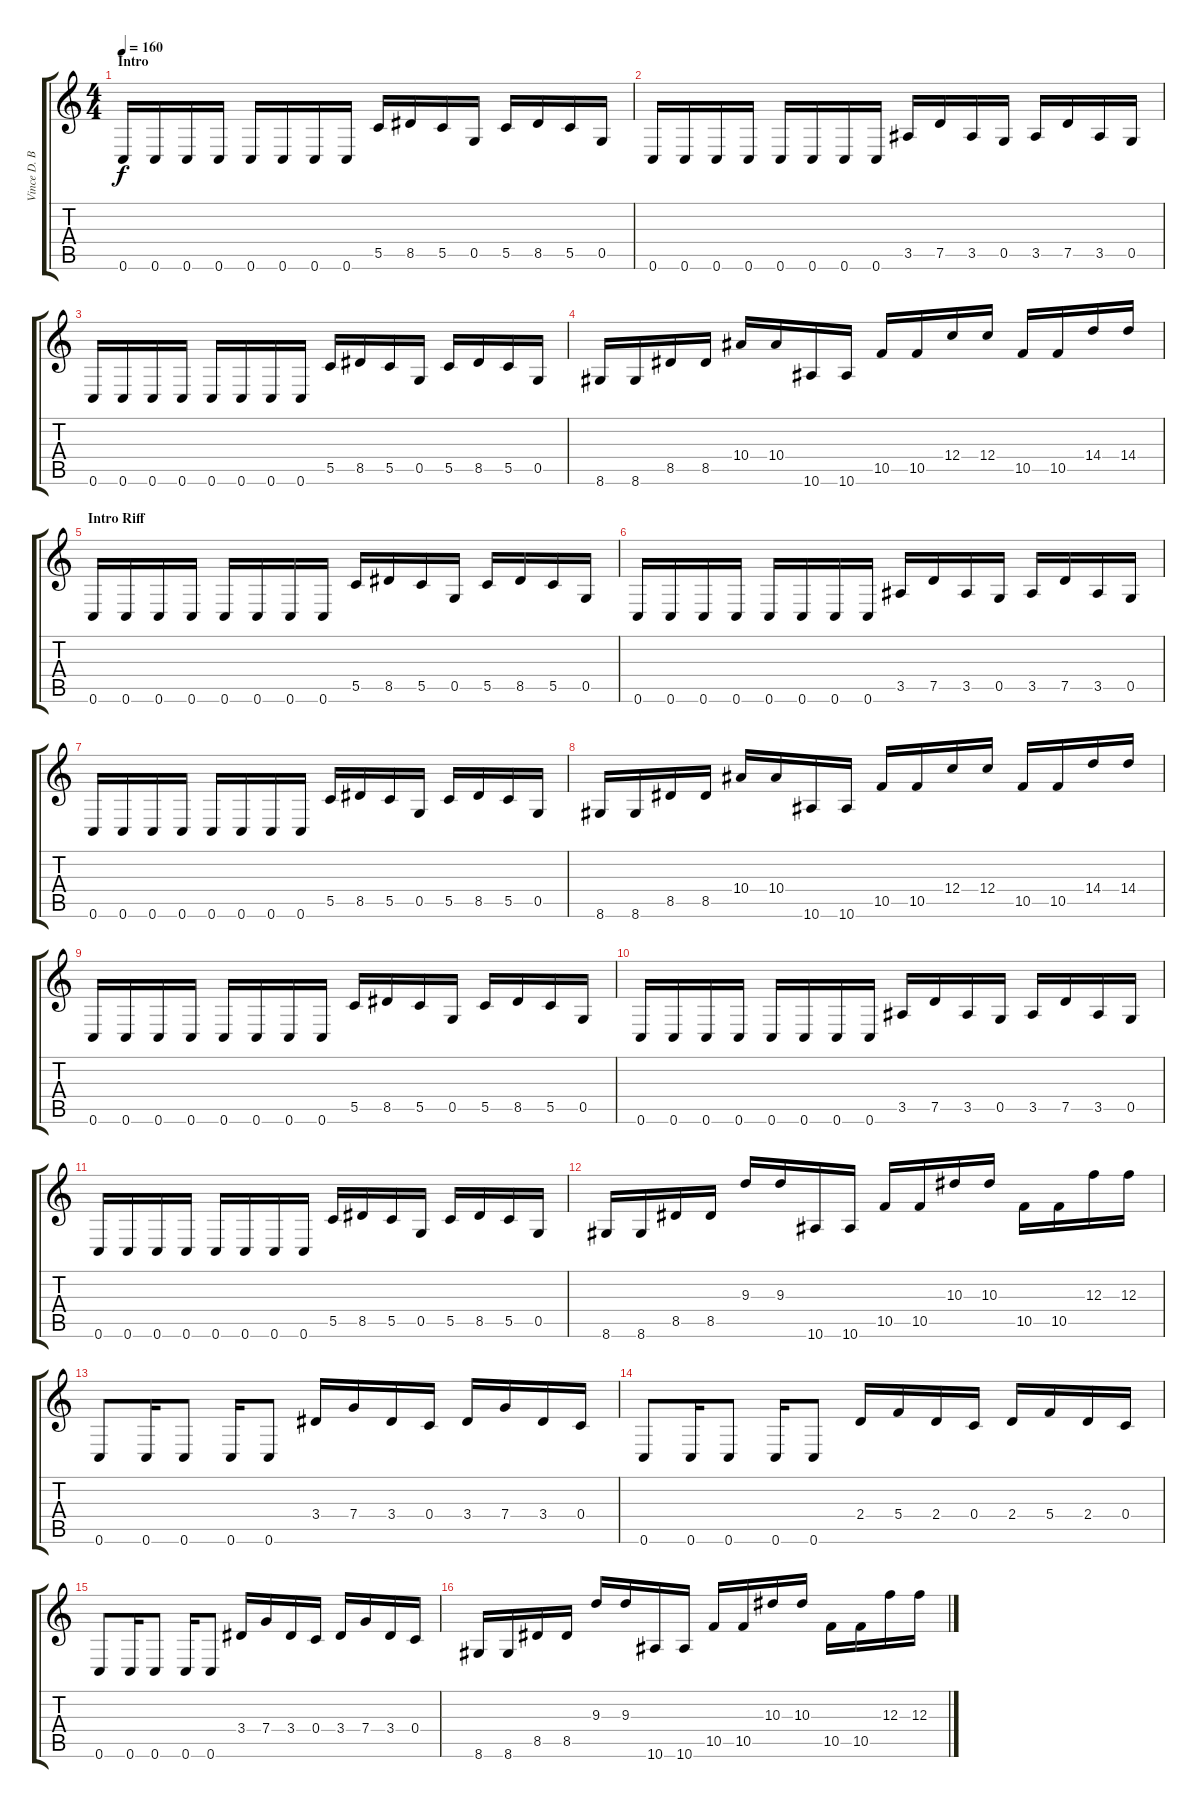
\track ("Vince D. Bourassa" "Vince D. B") {instrument distortionguitar}
\staff {score tabs}
\tuning (D4 A3 F3 C3 G2 C2) {hide}
\ts (4 4)
\section ("" "Intro")
\tempo 160
\clef g2
\ks c
0.6.16{dy f instrument distortionguitar} 0.6.16 0.6.16 0.6.16 0.6.16 0.6.16 0.6.16 0.6.16 5.5.16 8.5.16 5.5.16 0.5.16 5.5.16 8.5.16 5.5.16 0.5.16 |
0.6.16 0.6.16 0.6.16 0.6.16 0.6.16 0.6.16 0.6.16 0.6.16 3.5.16 7.5.16 3.5.16 0.5.16 3.5.16 7.5.16 3.5.16 0.5.16 |
0.6.16 0.6.16 0.6.16 0.6.16 0.6.16 0.6.16 0.6.16 0.6.16 5.5.16 8.5.16 5.5.16 0.5.16 5.5.16 8.5.16 5.5.16 0.5.16 |
8.6.16 8.6.16 8.5.16 8.5.16 10.4.16 10.4.16 10.6.16 10.6.16 10.5.16 10.5.16 12.4.16 12.4.16 10.5.16 10.5.16 14.4.16 14.4.16 |
\section ("" "Intro Riff")
0.6.16 0.6.16 0.6.16 0.6.16 0.6.16 0.6.16 0.6.16 0.6.16 5.5.16 8.5.16 5.5.16 0.5.16 5.5.16 8.5.16 5.5.16 0.5.16 |
0.6.16 0.6.16 0.6.16 0.6.16 0.6.16 0.6.16 0.6.16 0.6.16 3.5.16 7.5.16 3.5.16 0.5.16 3.5.16 7.5.16 3.5.16 0.5.16 |
0.6.16 0.6.16 0.6.16 0.6.16 0.6.16 0.6.16 0.6.16 0.6.16 5.5.16 8.5.16 5.5.16 0.5.16 5.5.16 8.5.16 5.5.16 0.5.16 |
8.6.16 8.6.16 8.5.16 8.5.16 10.4.16 10.4.16 10.6.16 10.6.16 10.5.16 10.5.16 12.4.16 12.4.16 10.5.16 10.5.16 14.4.16 14.4.16 |
0.6.16 0.6.16 0.6.16 0.6.16 0.6.16 0.6.16 0.6.16 0.6.16 5.5.16 8.5.16 5.5.16 0.5.16 5.5.16 8.5.16 5.5.16 0.5.16 |
0.6.16 0.6.16 0.6.16 0.6.16 0.6.16 0.6.16 0.6.16 0.6.16 3.5.16 7.5.16 3.5.16 0.5.16 3.5.16 7.5.16 3.5.16 0.5.16 |
0.6.16 0.6.16 0.6.16 0.6.16 0.6.16 0.6.16 0.6.16 0.6.16 5.5.16 8.5.16 5.5.16 0.5.16 5.5.16 8.5.16 5.5.16 0.5.16 |
8.6.16 8.6.16 8.5.16 8.5.16 9.3.16 9.3.16 10.6.16 10.6.16 10.5.16 10.5.16 10.3.16 10.3.16 10.5.16 10.5.16 12.3.16 12.3.16 |
0.6.8 0.6.16 0.6.8 0.6.16 0.6.8 3.4.16 7.4.16 3.4.16 0.4.16 3.4.16 7.4.16 3.4.16 0.4.16 |
0.6.8 0.6.16 0.6.8 0.6.16 0.6.8 2.4.16 5.4.16 2.4.16 0.4.16 2.4.16 5.4.16 2.4.16 0.4.16 |
0.6.8 0.6.16 0.6.8 0.6.16 0.6.8 3.4.16 7.4.16 3.4.16 0.4.16 3.4.16 7.4.16 3.4.16 0.4.16 |
8.6.16 8.6.16 8.5.16 8.5.16 9.3.16 9.3.16 10.6.16 10.6.16 10.5.16 10.5.16 10.3.16 10.3.16 10.5.16 10.5.16 12.3.16 12.3.16
